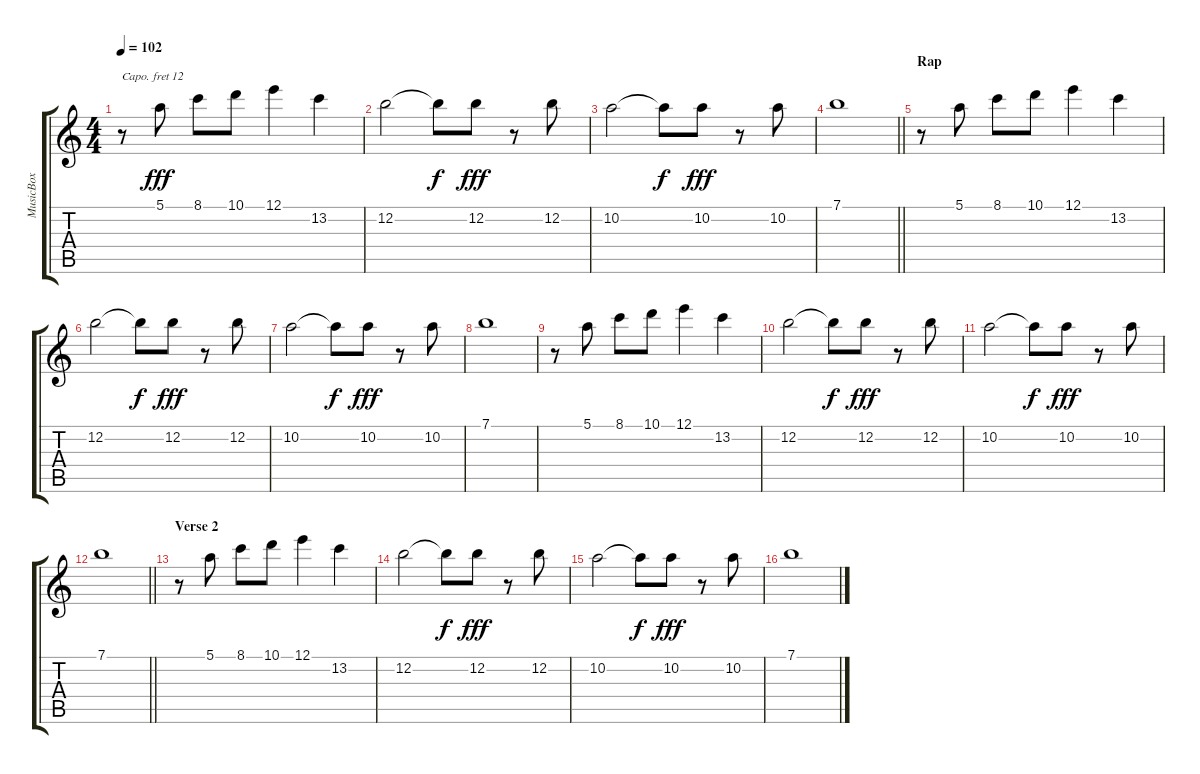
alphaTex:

\track ("MusicBox" "MusicBox") {instrument musicbox}
\staff {score tabs}
\capo 12
\tuning (E4 B3 G3 D3 A2 E2) {hide}
\ts (4 4)
\tempo 102
\clef g2
\ks c
r.8{dy fff} 5.1.8 8.1.8 10.1.8 12.1.4 13.2.4 |
12.2.2 12.2{t}.8{dy f} 12.2.8{dy fff} r.8 12.2.8 |
10.2.2 10.2{t}.8{dy f} 10.2.8{dy fff} r.8 10.2.8 |
\barLineRight lightlight
7.1.1 |
\section ("" "Rap")
r.8 5.1.8 8.1.8 10.1.8 12.1.4 13.2.4 |
12.2.2 12.2{t}.8{dy f} 12.2.8{dy fff} r.8 12.2.8 |
10.2.2 10.2{t}.8{dy f} 10.2.8{dy fff} r.8 10.2.8 |
7.1.1 |
r.8 5.1.8 8.1.8 10.1.8 12.1.4 13.2.4 |
12.2.2 12.2{t}.8{dy f} 12.2.8{dy fff} r.8 12.2.8 |
10.2.2 10.2{t}.8{dy f} 10.2.8{dy fff} r.8 10.2.8 |
\barLineRight lightlight
7.1.1 |
\section ("" "Verse 2")
r.8 5.1.8 8.1.8 10.1.8 12.1.4 13.2.4 |
12.2.2 12.2{t}.8{dy f} 12.2.8{dy fff} r.8 12.2.8 |
10.2.2 10.2{t}.8{dy f} 10.2.8{dy fff} r.8 10.2.8 |
7.1.1
